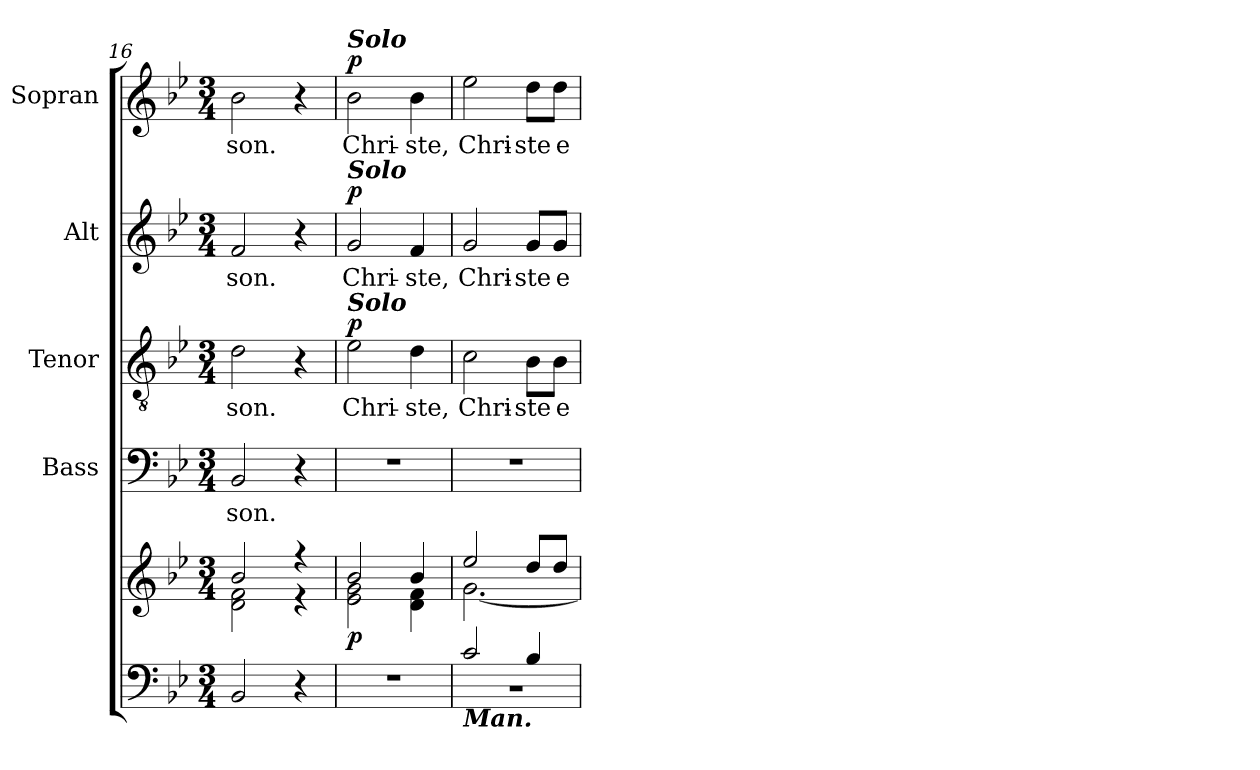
**kern	**kern	**dynam	**kern	**text	**kern	**text	**dynam	**kern	**text	**dynam	**kern	**text	**dynam
*part5	*part5	*part5	*part4	*part4	*part3	*part3	*part3	*part2	*part2	*part2	*part1	*part1	*part1
*staff6	*staff5	*staff5/6	*staff4	*staff4	*staff3	*staff3	*staff3	*staff2	*staff2	*staff2	*staff1	*staff1	*staff1
*	*	*	*I"Bass	*	*I"Tenor	*	*	*I"Alt	*	*	*I"Sopran	*	*
*	*	*	*I'B.	*	*I'T.	*	*	*I'A.	*	*	*I'S.	*	*
*clefF4	*clefG2	*	*clefF4	*	*clefGv2	*	*	*clefG2	*	*	*clefG2	*	*
*k[b-e-]	*k[b-e-]	*	*k[b-e-]	*	*k[b-e-]	*	*	*k[b-e-]	*	*	*k[b-e-]	*	*
*B-:	*B-:	*	*B-:	*	*B-:	*	*	*B-:	*	*	*B-:	*	*
*M3/4	*M3/4	*	*M3/4	*	*M3/4	*	*	*M3/4	*	*	*M3/4	*	*
=16	=16	=16	=16	=16	=16	=16	=16	=16	=16	=16	=16	=16	=16
*	*^	*	*	*	*	*	*	*	*	*	*	*	*
!	!	!	!	!	!LO:LY:b	!	!LO:LY:b	!	!	!LO:LY:b	!	!	!LO:LY:b	!
2BB-/	2b-/	2d\ 2f\	.	2BB-/	-son.	2d\	-son.	.	2f/	-son.	.	2b-\	-son.	.
4r	4r	4r	.	4r	.	4r	.	.	4r	.	.	4r	.	.
=17	=17	=17	=17	=17	=17	=17	=17	=17	=17	=17	=17	=17	=17	=17
!	!	!	!	!	!	!	!	!	!	!	!	!LO:TX:a:Bi:t=Solo	!	!
!	!	!	!	!	!	!	!	!	!LO:TX:a:Bi:t=Solo	!	!	!	!	!
!	!	!	!	!	!	!LO:TX:a:Bi:t=Solo	!	!	!	!	!	!	!	!
!	!	!	!LO:DY:b	!	!	!	!LO:LY:b	!LO:DY:a	!	!LO:LY:b	!LO:DY:a	!	!LO:LY:b	!LO:DY:a
2.r	2b-/	2e-\ 2g\	p	2.r	.	2e-\	Chri-	p	2g/	Chri-	p	2b-\	Chri-	p
!	!	!	!	!	!	!	!LO:LY:b	!	!	!LO:LY:b	!	!	!LO:LY:b	!
.	4b-/	4d\ 4f\	.	.	.	4d\	-ste,	.	4f/	-ste,	.	4b-\	-ste,	.
=18	=18	=18	=18	=18	=18	=18	=18	=18	=18	=18	=18	=18	=18	=18
*^	*	*	*	*	*	*	*	*	*	*	*	*	*	*
!LO:TX:b:Bi:t=Man.	!	!	!	!	!	!	!	!	!	!	!	!	!	!	!
!	!LO:N:vis=1	!	!	!	!	!	!	!LO:LY:b	!	!	!LO:LY:b	!	!	!LO:LY:b	!
2c/	2.r	2ee-/	[<2.g\	.	2.r	.	2c\	Chri-	.	2g/	Chri-	.	2ee-\	Chri-	.
!	!	!	!	!	!	!	!	!LO:LY:b	!	!	!LO:LY:b	!	!	!LO:LY:b	!
4B-/	.	8dd/L	.	.	.	.	8B-\L	-ste	.	8g/L	-ste	.	8dd\L	-ste	.
!	!	!	!	!	!	!	!	!LO:LY:b	!	!	!LO:LY:b	!	!	!LO:LY:b	!
.	.	8dd/J	.	.	.	.	8B-\J	e-	.	8g/J	e-	.	8dd\J	e-	.
*v	*v	*	*	*	*	*	*	*	*	*	*	*	*	*	*
*	*v	*v	*	*	*	*	*	*	*	*	*	*	*	*
=	=	=	=	=	=	=	=	=	=	=	=	=	=
*-	*-	*-	*-	*-	*-	*-	*-	*-	*-	*-	*-	*-	*-
